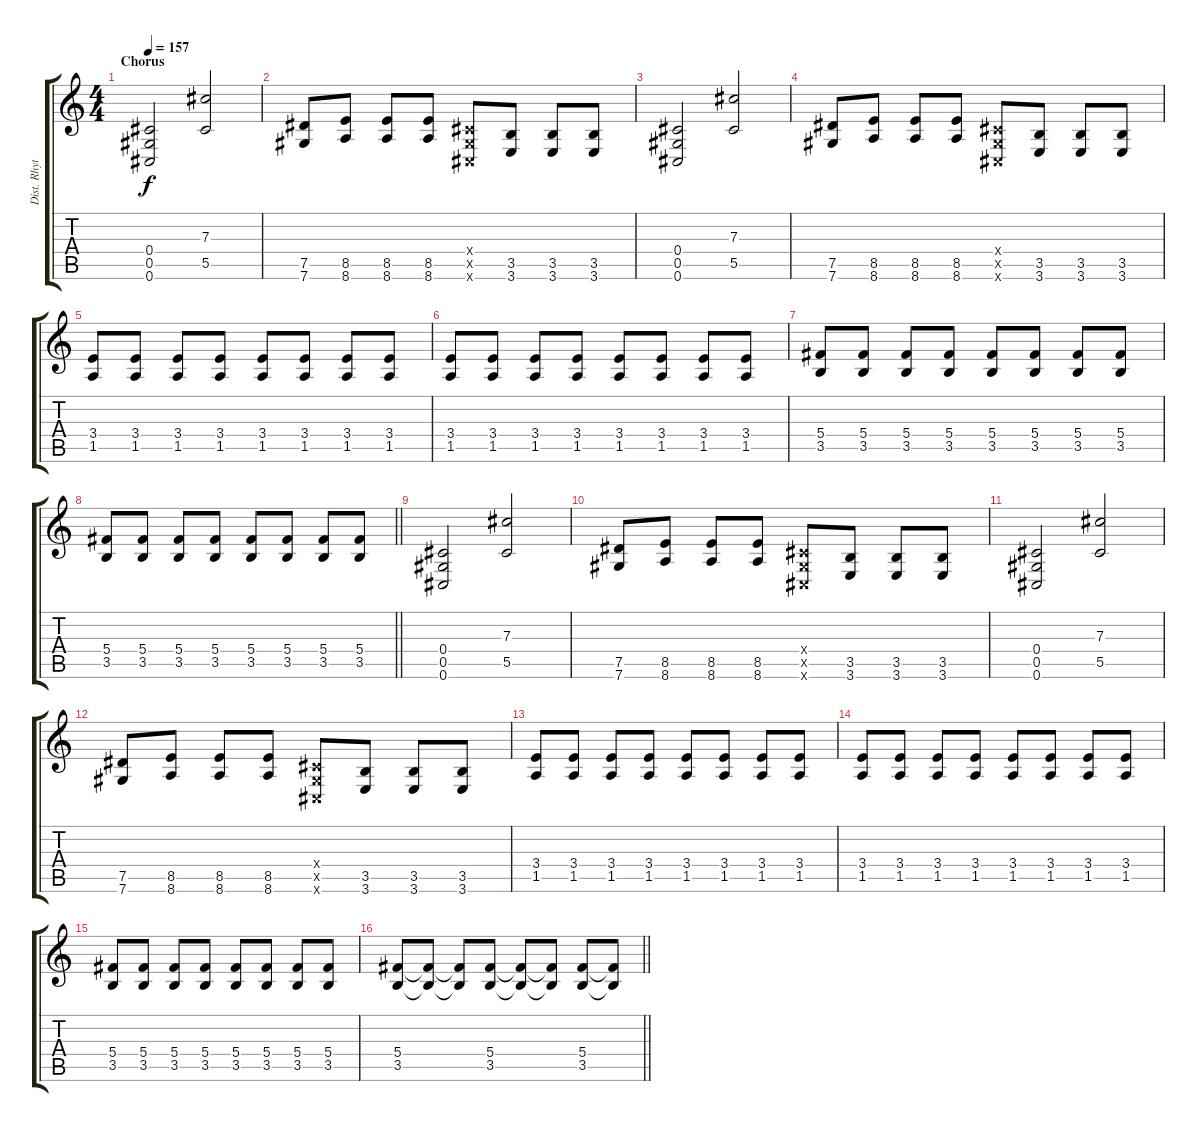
\track ("Dist. Rhytm Guitar [L]" "Dist. Rhyt") {instrument distortionguitar}
\staff {score tabs}
\tuning (Eb4 Bb3 Gb3 Db3 Ab2 Db2) {hide}
\ts (4 4)
\section ("" "Chorus")
\tempo 157
\clef g2
\ks c
(0.4 0.5 0.6).2{dy f} (7.3 5.5).2 |
(7.5 7.6).8 (8.5 8.6).8 (8.5 8.6).8 (8.5 8.6).8 (0.4{x} 0.5{x} 0.6{x}).8 (3.5 3.6).8 (3.5 3.6).8 (3.5 3.6).8 |
(0.4 0.5 0.6).2 (7.3 5.5).2 |
(7.5 7.6).8 (8.5 8.6).8 (8.5 8.6).8 (8.5 8.6).8 (0.4{x} 0.5{x} 0.6{x}).8 (3.5 3.6).8 (3.5 3.6).8 (3.5 3.6).8 |
(3.4 1.5).8 (3.4 1.5).8 (3.4 1.5).8 (3.4 1.5).8 (3.4 1.5).8 (3.4 1.5).8 (3.4 1.5).8 (3.4 1.5).8 |
(3.4 1.5).8 (3.4 1.5).8 (3.4 1.5).8 (3.4 1.5).8 (3.4 1.5).8 (3.4 1.5).8 (3.4 1.5).8 (3.4 1.5).8 |
(5.4 3.5).8 (5.4 3.5).8 (5.4 3.5).8 (5.4 3.5).8 (5.4 3.5).8 (5.4 3.5).8 (5.4 3.5).8 (5.4 3.5).8 |
\barLineRight lightlight
(5.4 3.5).8 (5.4 3.5).8 (5.4 3.5).8 (5.4 3.5).8 (5.4 3.5).8 (5.4 3.5).8 (5.4 3.5).8 (5.4 3.5).8 |
(0.4 0.5 0.6).2 (7.3 5.5).2 |
(7.5 7.6).8 (8.5 8.6).8 (8.5 8.6).8 (8.5 8.6).8 (0.4{x} 0.5{x} 0.6{x}).8 (3.5 3.6).8 (3.5 3.6).8 (3.5 3.6).8 |
(0.4 0.5 0.6).2 (7.3 5.5).2 |
(7.5 7.6).8 (8.5 8.6).8 (8.5 8.6).8 (8.5 8.6).8 (0.4{x} 0.5{x} 0.6{x}).8 (3.5 3.6).8 (3.5 3.6).8 (3.5 3.6).8 |
(3.4 1.5).8 (3.4 1.5).8 (3.4 1.5).8 (3.4 1.5).8 (3.4 1.5).8 (3.4 1.5).8 (3.4 1.5).8 (3.4 1.5).8 |
(3.4 1.5).8 (3.4 1.5).8 (3.4 1.5).8 (3.4 1.5).8 (3.4 1.5).8 (3.4 1.5).8 (3.4 1.5).8 (3.4 1.5).8 |
(5.4 3.5).8 (5.4 3.5).8 (5.4 3.5).8 (5.4 3.5).8 (5.4 3.5).8 (5.4 3.5).8 (5.4 3.5).8 (5.4 3.5).8 |
\barLineRight lightlight
(5.4 3.5).8 (5.4{t} 3.5{t}).8 (5.4{t} 3.5{t}).8 (5.4 3.5).8 (5.4{t} 3.5{t}).8 (5.4{t} 3.5{t}).8 (5.4 3.5).8 (5.4{t} 3.5{t}).8
